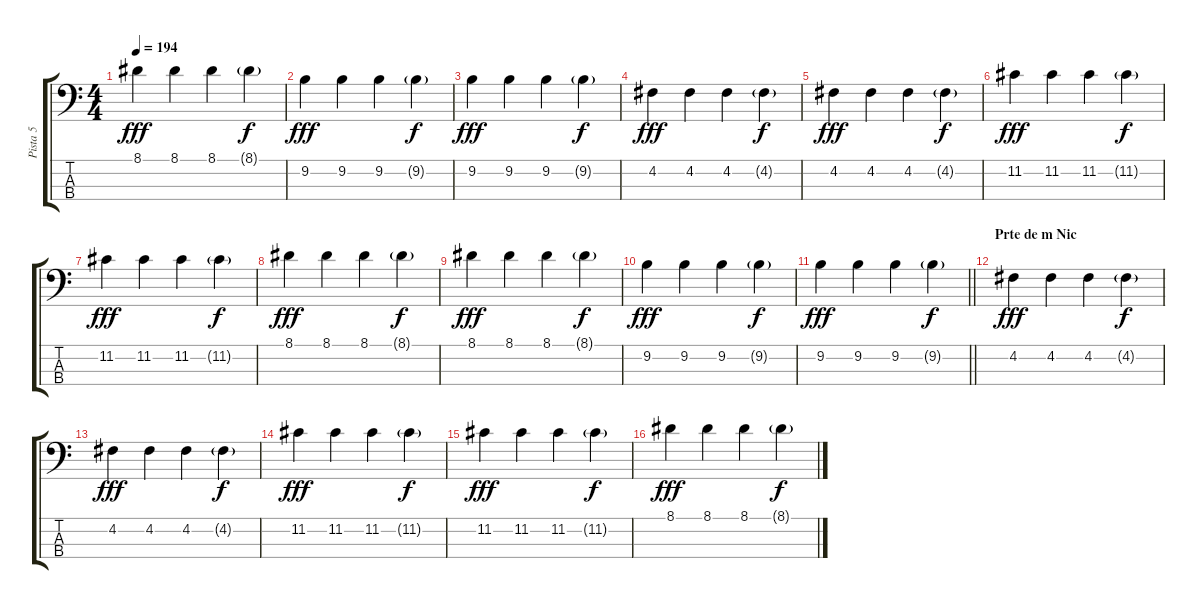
\track ("Pista 5" "Pista 5") {instrument acousticbass}
\staff {score tabs}
\tuning (G2 D2 A1 E1) {hide}
\ts (4 4)
\tempo 194
\clef f4
\ks c
8.1.4{dy fff} 8.1.4 8.1.4 8.1{g}.4{dy f} |
9.2.4{dy fff} 9.2.4 9.2.4 9.2{g}.4{dy f} |
9.2.4{dy fff} 9.2.4 9.2.4 9.2{g}.4{dy f} |
4.2.4{dy fff} 4.2.4 4.2.4 4.2{g}.4{dy f} |
4.2.4{dy fff} 4.2.4 4.2.4 4.2{g}.4{dy f} |
11.2.4{dy fff} 11.2.4 11.2.4 11.2{g}.4{dy f} |
11.2.4{dy fff} 11.2.4 11.2.4 11.2{g}.4{dy f} |
8.1.4{dy fff} 8.1.4 8.1.4 8.1{g}.4{dy f} |
8.1.4{dy fff} 8.1.4 8.1.4 8.1{g}.4{dy f} |
9.2.4{dy fff} 9.2.4 9.2.4 9.2{g}.4{dy f} |
\barLineRight lightlight
9.2.4{dy fff} 9.2.4 9.2.4 9.2{g}.4{dy f} |
\section ("" "Prte de m Nic")
4.2.4{dy fff} 4.2.4 4.2.4 4.2{g}.4{dy f} |
4.2.4{dy fff} 4.2.4 4.2.4 4.2{g}.4{dy f} |
11.2.4{dy fff} 11.2.4 11.2.4 11.2{g}.4{dy f} |
11.2.4{dy fff} 11.2.4 11.2.4 11.2{g}.4{dy f} |
8.1.4{dy fff} 8.1.4 8.1.4 8.1{g}.4{dy f}
